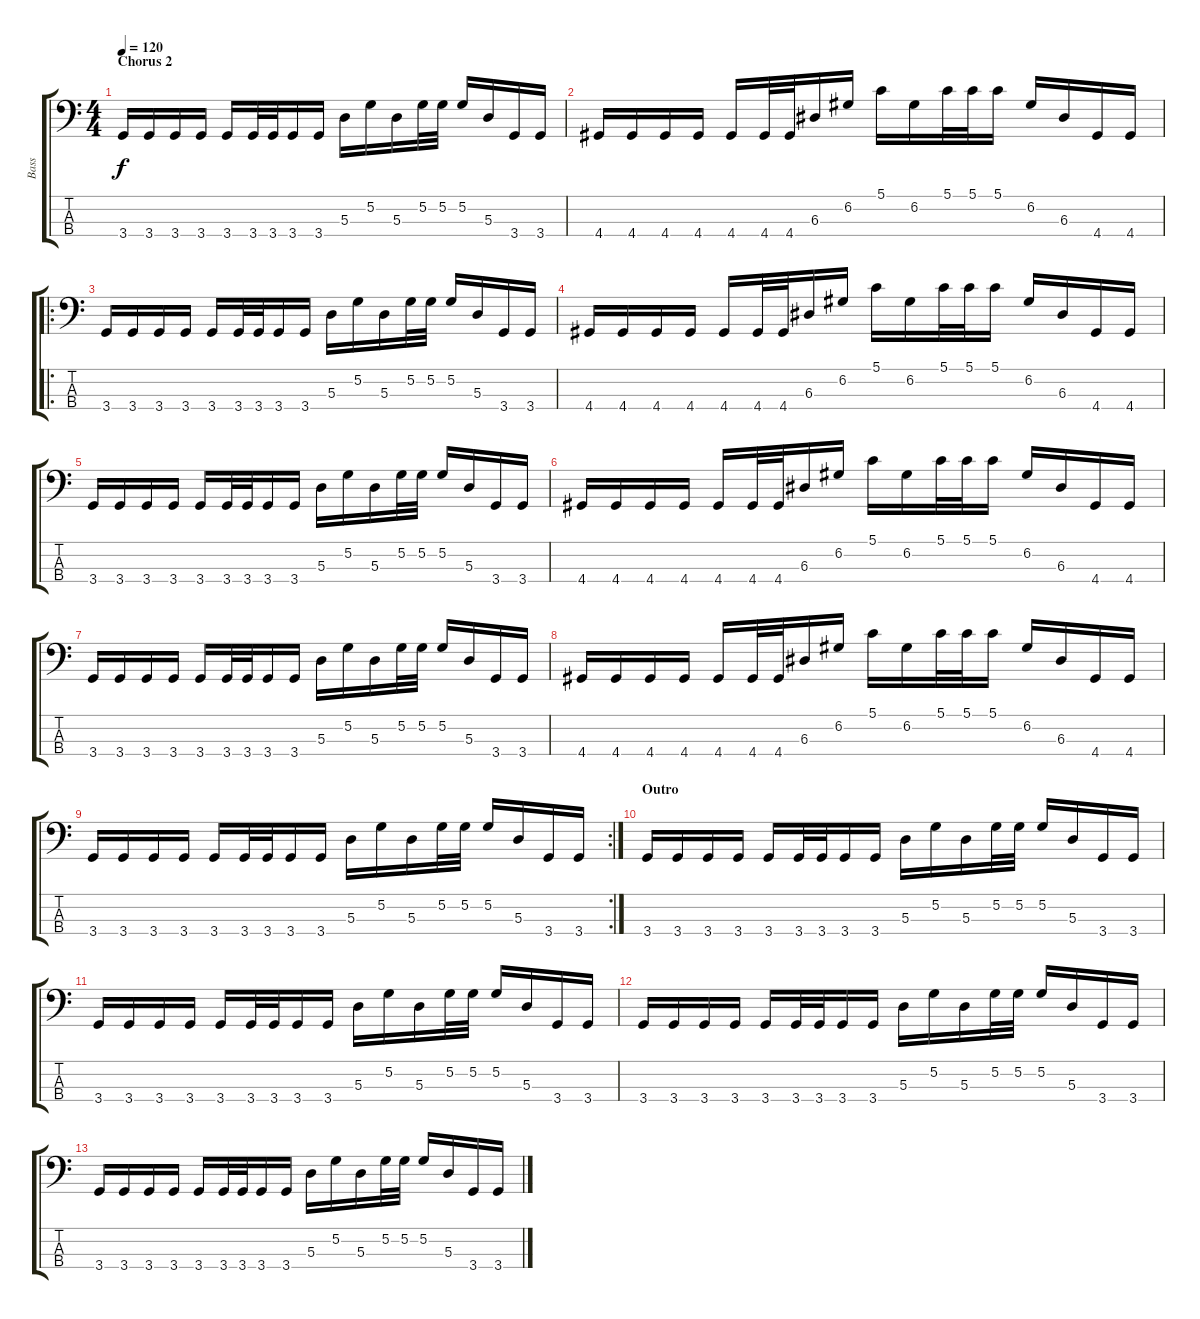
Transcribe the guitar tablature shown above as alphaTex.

\track ("Bass" "Bass") {instrument electricbasspick}
\staff {score tabs}
\tuning (G2 D2 A1 E1) {hide}
\ts (4 4)
\section ("" "Chorus 2")
\tempo 120
\clef f4
\ks c
3.4.16{dy f} 3.4.16 3.4.16 3.4.16 3.4.16 3.4.32 3.4.32 3.4.16 3.4.16 5.3.16 5.2.16 5.3.16 5.2.32 5.2.32 5.2.16 5.3.16 3.4.16 3.4.16 |
4.4.16 4.4.16 4.4.16 4.4.16 4.4.16 4.4.32 4.4.32 6.3.16 6.2.16 5.1.16 6.2.16 5.1.32 5.1.32 5.1.16 6.2.16 6.3.16 4.4.16 4.4.16 |
\ro
3.4.16 3.4.16 3.4.16 3.4.16 3.4.16 3.4.32 3.4.32 3.4.16 3.4.16 5.3.16 5.2.16 5.3.16 5.2.32 5.2.32 5.2.16 5.3.16 3.4.16 3.4.16 |
4.4.16 4.4.16 4.4.16 4.4.16 4.4.16 4.4.32 4.4.32 6.3.16 6.2.16 5.1.16 6.2.16 5.1.32 5.1.32 5.1.16 6.2.16 6.3.16 4.4.16 4.4.16 |
3.4.16 3.4.16 3.4.16 3.4.16 3.4.16 3.4.32 3.4.32 3.4.16 3.4.16 5.3.16 5.2.16 5.3.16 5.2.32 5.2.32 5.2.16 5.3.16 3.4.16 3.4.16 |
4.4.16 4.4.16 4.4.16 4.4.16 4.4.16 4.4.32 4.4.32 6.3.16 6.2.16 5.1.16 6.2.16 5.1.32 5.1.32 5.1.16 6.2.16 6.3.16 4.4.16 4.4.16 |
3.4.16 3.4.16 3.4.16 3.4.16 3.4.16 3.4.32 3.4.32 3.4.16 3.4.16 5.3.16 5.2.16 5.3.16 5.2.32 5.2.32 5.2.16 5.3.16 3.4.16 3.4.16 |
4.4.16 4.4.16 4.4.16 4.4.16 4.4.16 4.4.32 4.4.32 6.3.16 6.2.16 5.1.16 6.2.16 5.1.32 5.1.32 5.1.16 6.2.16 6.3.16 4.4.16 4.4.16 |
\rc 2
3.4.16 3.4.16 3.4.16 3.4.16 3.4.16 3.4.32 3.4.32 3.4.16 3.4.16 5.3.16 5.2.16 5.3.16 5.2.32 5.2.32 5.2.16 5.3.16 3.4.16 3.4.16 |
\section ("" "Outro")
3.4.16 3.4.16{volume 0} 3.4.16 3.4.16 3.4.16 3.4.32 3.4.32 3.4.16 3.4.16 5.3.16 5.2.16 5.3.16 5.2.32 5.2.32 5.2.16 5.3.16 3.4.16 3.4.16 |
3.4.16 3.4.16 3.4.16 3.4.16 3.4.16 3.4.32 3.4.32 3.4.16 3.4.16 5.3.16 5.2.16 5.3.16 5.2.32 5.2.32 5.2.16 5.3.16 3.4.16 3.4.16 |
3.4.16 3.4.16 3.4.16 3.4.16 3.4.16 3.4.32 3.4.32 3.4.16 3.4.16 5.3.16 5.2.16 5.3.16 5.2.32 5.2.32 5.2.16 5.3.16 3.4.16 3.4.16 |
3.4.16 3.4.16 3.4.16 3.4.16 3.4.16 3.4.32 3.4.32 3.4.16 3.4.16 5.3.16 5.2.16 5.3.16 5.2.32 5.2.32 5.2.16 5.3.16 3.4.16 3.4.16
